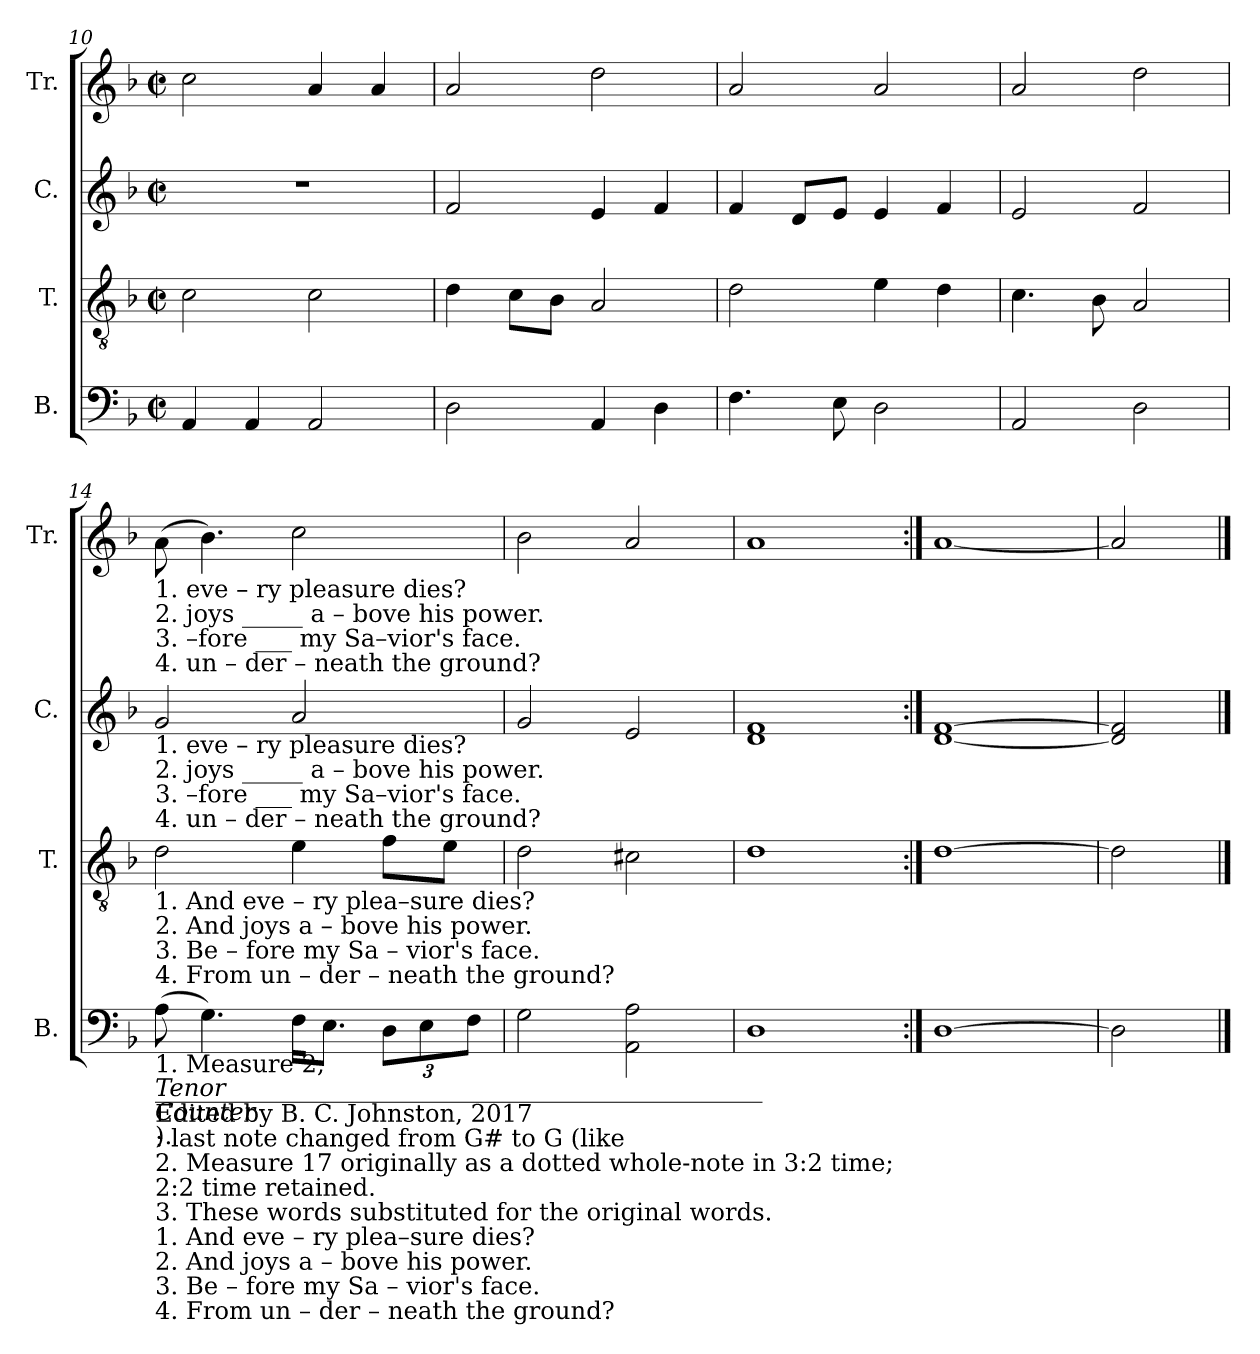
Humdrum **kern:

**kern	**kern	**kern	**kern
*part4	*part3	*part2	*part1
*staff4	*staff3	*staff2	*staff1
*I"B.	*I"T.	*I"C.	*I"Tr.
*I'B.	*I'T.	*I'C.	*I'Tr.
*clefF4	*clefGv2	*clefG2	*clefG2
*k[b-]	*k[b-]	*k[b-]	*k[b-]
*M2/2	*M2/2	*M2/2	*M2/2
*met(c|)	*met(c|)	*met(c|)	*met(c|)
=10	=10	=10	=10
4AA/	2c\	1r	2cc\
4AA/	.	.	.
2AA/	2c\	.	4a/
.	.	.	4a/
=11	=11	=11	=11
2D\	4d\	2f/	2a/
.	8c\L	.	.
.	8B-\J	.	.
4AA/	2A/	4e/	2dd\
4D\	.	4f/	.
=12	=12	=12	=12
4.F\	2d\	4f/	2a/
.	.	8d/L	.
8E\	.	8e/J	.
2D\	4e\	4e/	2a/
.	4d\	4f/	.
=13	=13	=13	=13
2AA/	4.c\	2e/	2a/
.	8B-\	.	.
2D\	2A/	2f/	2dd\
!!LO:LB:g=z
=14	=14	=14	=14
!	!	!	!LO:TX:b:t=1. eve      –     ry                   pleasure  dies?
!	!	!	!LO:TX:b:t=2. joys _____  a          –        bove his power.
!	!	!	!LO:TX:b:t=3. –fore ___  my                  Sa–vior's  face.
!	!	!	!LO:TX:b:t=4.  un     –     der        –     neath the ground?
!	!	!LO:TX:b:t=1. eve      –     ry                   pleasure  dies?	!
!	!	!LO:TX:b:t=2. joys _____  a          –        bove his power.	!
!	!	!LO:TX:b:t=3. –fore ___  my                  Sa–vior's  face.	!
!	!	!LO:TX:b:t=4.  un     –     der        –     neath the ground?	!
!	!LO:TX:b:t=1. And       eve  –  ry            plea–sure  dies?	!	!
!	!LO:TX:b:t=2. And       joys      a      –     bove  his  power.	!	!
!	!LO:TX:b:t=3. Be   –    fore     my           Sa – vior's  face.	!	!
!	!LO:TX:b:t=4. From     un  –   der  –   neath the ground?	!	!
!LO:TX:b:t=__________________________________________________	!	!	!
!LO:TX:b:t=Edited by B. C. Johnston, 2017	!	!	!
!LO:TX:b:t=1. Measure 2,	!	!	!
!LO:TX:b:i:t=Tenor	!	!	!
!LO:TX:b:t=&colon; last note changed from G# to G (like	!	!	!
!LO:TX:b:i:t=Counter	!	!	!
!LO:TX:b:t=).	!	!	!
!LO:TX:b:t=2. Measure 17 originally as a dotted whole-note in 3&colon;2 time;	!	!	!
!LO:TX:b:t=2&colon;2 time retained.	!	!	!
!LO:TX:b:t=3. These words substituted for the original words.	!	!	!
!LO:TX:b:t=1. And       eve  –  ry            plea–sure  dies?	!	!	!
!LO:TX:b:t=2. And       joys      a      –     bove  his  power.	!	!	!
!LO:TX:b:t=3. Be   –    fore     my           Sa – vior's  face.	!	!	!
!LO:TX:b:t=4. From     un  –   der  –   neath the ground?	!	!	!
(8A\	2d\	2g/	(8a\
4.G\)	.	.	4.b-\)
16F\KL	4e\	2a/	2cc\
8.E\J	.	.	.
*Xbrackettup	*	*	*
12D\L	8f\L	.	.
12E\	.	.	.
.	8e\J	.	.
12F\J	.	.	.
=15	=15	=15	=15
2G\	2d\	2g/	2b-\
2AA\ 2A\	2c#X\	2e/	2a/
=16	=16	=16	=16
1D	1d	1d 1f	1a
=17:|!	=17:|!	=17:|!	=17:|!
[1D	[1d	[1d [1f	[1a
=18	=18	=18	=18
2D\]	2d\]	2d/] 2f/]	2a/]
==	==	==	==
*-	*-	*-	*-
